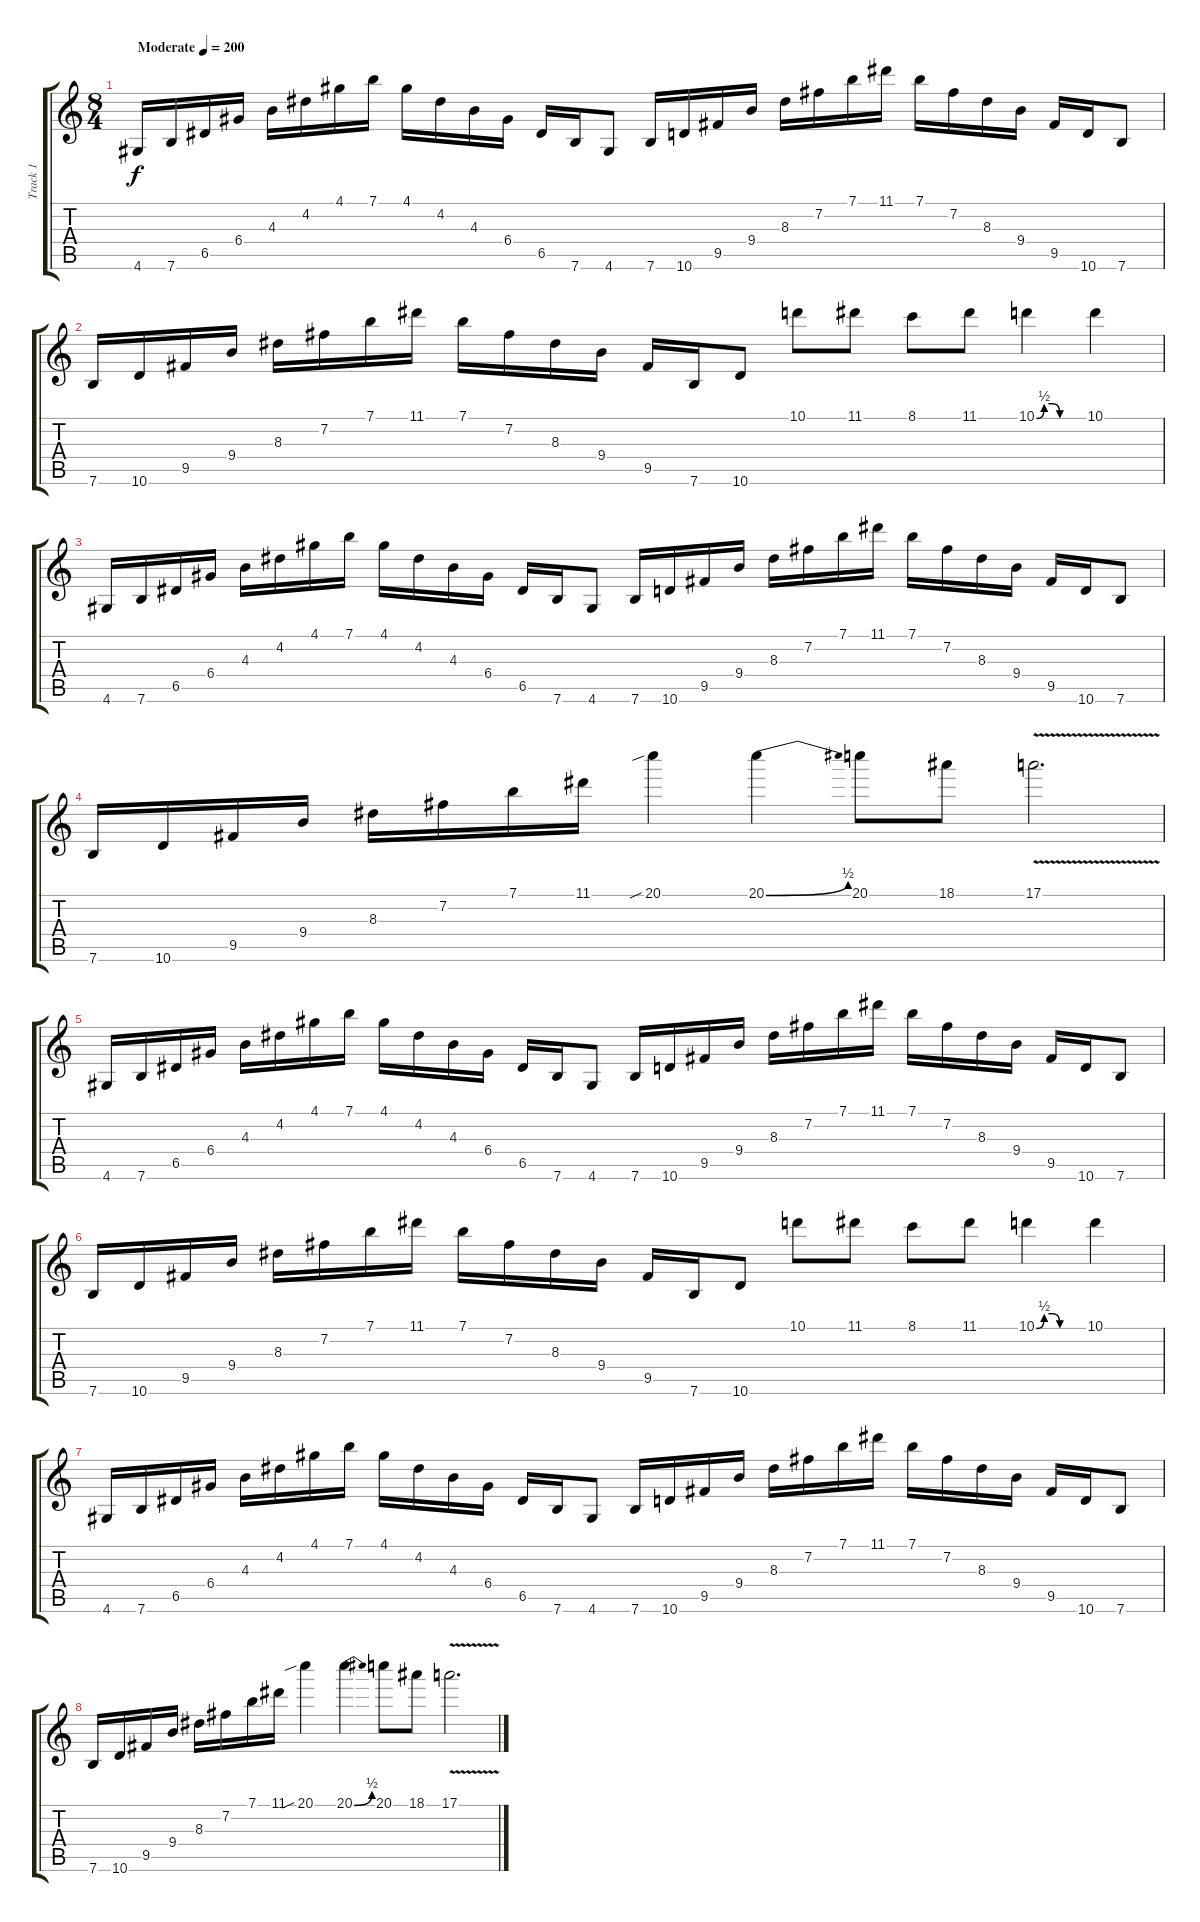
\track ("Track 1" "Track 1") {instrument distortionguitar}
\staff {score tabs}
\tuning (E4 B3 G3 D3 A2 E2) {hide}
\ts (8 4)
\tempo (200 "Moderate")
\clef g2
\ks c
4.6.16{dy f instrument distortionguitar} 7.6.16 6.5.16 6.4.16 4.3.16 4.2.16 4.1.16 7.1.16 4.1.16 4.2.16 4.3.16 6.4.16 6.5.16 7.6.16 4.6.8 7.6.16 10.6.16 9.5.16 9.4.16 8.3.16 7.2.16 7.1.16 11.1.16 7.1.16 7.2.16 8.3.16 9.4.16 9.5.16 10.6.16 7.6.8 |
7.6.16 10.6.16 9.5.16 9.4.16 8.3.16 7.2.16 7.1.16 11.1.16 7.1.16 7.2.16 8.3.16 9.4.16 9.5.16 7.6.16 10.6.8 10.1.8 11.1.8 8.1.8 11.1.8 10.1{be (custom 0 0 10 2 20 2 30 0 60 0)}.4 10.1.4 |
4.6.16 7.6.16 6.5.16 6.4.16 4.3.16 4.2.16 4.1.16 7.1.16 4.1.16 4.2.16 4.3.16 6.4.16 6.5.16 7.6.16 4.6.8 7.6.16 10.6.16 9.5.16 9.4.16 8.3.16 7.2.16 7.1.16 11.1.16 7.1.16 7.2.16 8.3.16 9.4.16 9.5.16 10.6.16 7.6.8 |
7.6.16 10.6.16 9.5.16 9.4.16 8.3.16 7.2.16 7.1.16 11.1.16 20.1{sib}.4 20.1{be (bend 0 0 60 2)}.4 20.1.8 18.1.8 17.1{v}.2{d} |
4.6.16 7.6.16 6.5.16 6.4.16 4.3.16 4.2.16 4.1.16 7.1.16 4.1.16 4.2.16 4.3.16 6.4.16 6.5.16 7.6.16 4.6.8 7.6.16 10.6.16 9.5.16 9.4.16 8.3.16 7.2.16 7.1.16 11.1.16 7.1.16 7.2.16 8.3.16 9.4.16 9.5.16 10.6.16 7.6.8 |
7.6.16 10.6.16 9.5.16 9.4.16 8.3.16 7.2.16 7.1.16 11.1.16 7.1.16 7.2.16 8.3.16 9.4.16 9.5.16 7.6.16 10.6.8 10.1.8 11.1.8 8.1.8 11.1.8 10.1{be (custom 0 0 10 2 20 2 30 0 60 0)}.4 10.1.4 |
4.6.16 7.6.16 6.5.16 6.4.16 4.3.16 4.2.16 4.1.16 7.1.16 4.1.16 4.2.16 4.3.16 6.4.16 6.5.16 7.6.16 4.6.8 7.6.16 10.6.16 9.5.16 9.4.16 8.3.16 7.2.16 7.1.16 11.1.16 7.1.16 7.2.16 8.3.16 9.4.16 9.5.16 10.6.16 7.6.8 |
7.6.16 10.6.16 9.5.16 9.4.16 8.3.16 7.2.16 7.1.16 11.1.16 20.1{sib}.4 20.1{be (bend 0 0 60 2)}.4 20.1.8 18.1.8 17.1{v}.2{d}
